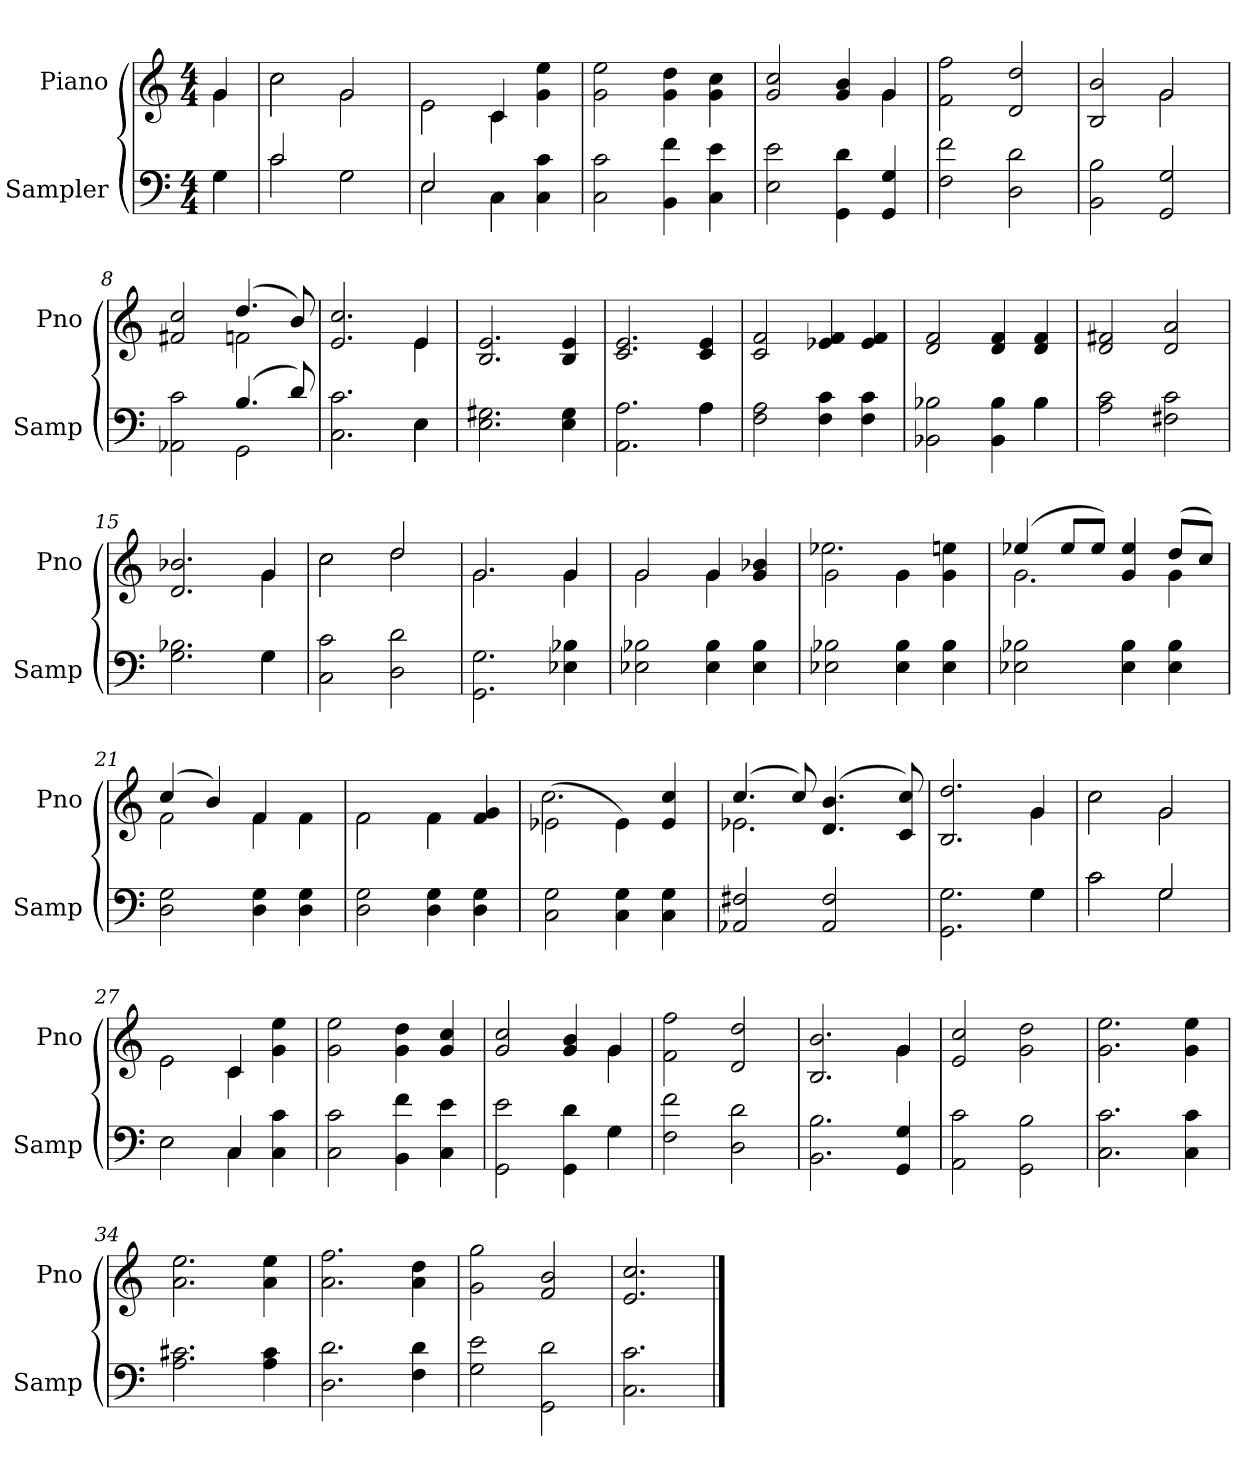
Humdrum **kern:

**kern	**kern
*part2	*part1
*staff2	*staff1
*I"Sampler	*I"Piano
*I'Samp	*I'Pno
*clefF4	*clefG2
*M4/4	*M4/4
=1	=1
*^	*^
4G\	4G	4g/	4g
=2	=2	=2	=2
2c/	2c	2cc\	2cc
2G\	2G	2g/	2g
=3	=3	=3	=3
2E/	2E	2e\	2e
4C\	4C	4c/	4c
4C 4c	4ryy	4g\ 4ee\	4ryy
*v	*v	*	*
*	*v	*v
=4	=4
2C 2c	2g\ 2ee\
4BB 4f	4g\ 4dd\
4C 4e	4g\ 4cc\
=5	=5
*	*^
2E 2e	2g 2cc	2.ryy
4GG 4d	4g 4b	.
4GG 4G	4g/	4g
*	*v	*v
=6	=6
2F 2f	2f 2ff
2D 2d	2d 2dd
=7	=7
*	*^
2BB 2B	2B 2b	2ryy
2GG 2G	2g/	2g
=8	=8	=8
*^	*	*
2AA-X 2c	2ryy	2f#X 2cc	2ryy
(4.B/	2GG	(4.dd/	2fn
8d/)	.	8b/)	.
=9	=9	=9	=9
2.C 2.c	2.ryy	2.e 2.cc	2.ryy
4E\	4E	4e/	4e
*v	*v	*	*
*	*v	*v
=10	=10
2.E 2.G#X	2.B 2.e
4E 4G#	4B 4e
=11	=11
*^	*
2.AA 2.A	2.ryy	2.c 2.e
4A\	4A	4c 4e
*v	*v	*
=12	=12
2F 2A	2c 2f
4F 4c	4e-X 4f
4F 4c	4e- 4f
=13	=13
*^	*
2BB-X 2B-X	2.ryy	2d 2f
4BB- 4B-	.	4d 4f
4B-\	4B-	4d 4f
*v	*v	*
=14	=14
2A 2c	2d 2f#X
2F#X 2c	2d 2a
=15	=15
*^	*^
2.G 2.B-X	2.ryy	2.d 2.b-X	2.ryy
4G\	4G	4g/	4g
*v	*v	*	*
=16	=16	=16
2C 2c	2cc\	2cc
2D 2d	2dd/	2dd
=17	=17	=17
2.GG\ 2.G\	2.g/	2.g
4E-X 4B-X	4g/	4g
=18	=18	=18
2E-X 2B-X	2g/	2g
4E- 4B-	4g/	4g
4E- 4B-	4g 4b-X	4ryy
=19	=19	=19
2E-X 2B-X	2g\	2.ee-X
4E- 4B-	4g\	.
4E- 4B-	4g 4ee	4ryy
=20	=20	=20
2E-X 2B-X	(4ee-X/	2.g
.	8ee-/L	.
.	8ee-/J)	.
4E- 4B-	4g 4ee-	.
4E- 4B-	(8dd/L	4g
.	8cc/J)	.
=21	=21	=21
2D 2G	(4cc/	2f
.	4b/)	.
4D 4G	4f	4f
4D 4G	4f\	4ryy
=22	=22	=22
2D 2G	2f\	2f
4D 4G	4f\	4f
4D 4G	4f 4g	4ryy
=23	=23	=23
2C 2G	(2e-X\	2.cc
4C 4G	4e-\)	.
4C 4G	4e- 4cc	4ryy
=24	=24	=24
2AA-X 2F#X	(4.cc/	2.e-X
.	8cc/)	.
2AA- 2F#	(4.d 4.b	.
.	.	4ryy
.	8c 8cc)	.
=25	=25	=25
*^	*	*
2.GG\ 2.G\	2.ryy	2.B 2.dd	2.ryy
4G\	4G	4g/	4g
=26	=26	=26	=26
2c\	2c	2cc\	2cc
2G/	2G	2g/	2g
=27	=27	=27	=27
2E\	2E	2e\	2e
4C/	4C	4c/	4c
4C 4c	4ryy	4g 4ee	4ryy
*v	*v	*	*
*	*v	*v
=28	=28
2C 2c	2g 2ee
4BB 4f	4g 4dd
4C 4e	4g 4cc
=29	=29
*^	*^
2GG 2e	2.ryy	2g 2cc	2.ryy
4GG 4d	.	4g 4b	.
4G\	4G	4g/	4g
*v	*v	*	*
*	*v	*v
=30	=30
2F 2f	2f 2ff
2D 2d	2d 2dd
=31	=31
*	*^
2.BB 2.B	2.B 2.b	2.ryy
4GG 4G	4g/	4g
*	*v	*v
=32	=32
2AA 2c	2e 2cc
2GG 2B	2g 2dd
=33	=33
2.C 2.c	2.g 2.ee
4C 4c	4g 4ee
=34	=34
2.A 2.c#X	2.a 2.ee
4A 4c#	4a 4ee
=35	=35
2.D 2.d	2.a 2.ff
4F 4d	4a 4dd
=36	=36
2G 2e	2g 2gg
2GG 2d	2f 2b
=37	=37
2.C 2.c	2.e 2.cc
==	==
*-	*-
